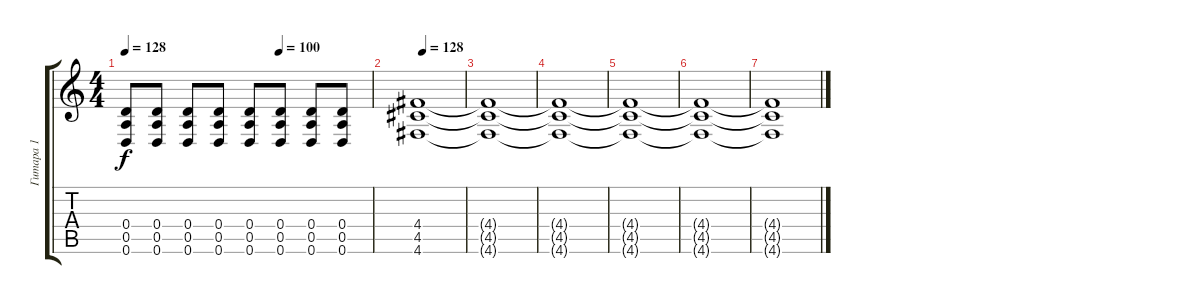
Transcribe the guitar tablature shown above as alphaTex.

\track ("Гитара 1" "Гитара 1") {instrument acousticguitarnylon}
\staff {score tabs}
\tuning (E4 B3 G3 D3 A2 D2) {hide}
\ts (4 4)
\tempo 128
\tempo (100 0.625)
\clef g2
\ks c
(0.4 0.5 0.6).8{dy f} (0.4 0.5 0.6).8 (0.4 0.5 0.6).8 (0.4 0.5 0.6).8 (0.4 0.5 0.6).8 (0.4 0.5 0.6).8 (0.4 0.5 0.6).8 (0.4 0.5 0.6).8 |
\tempo (128 0.125)
(4.4 4.5 4.6).1 |
(4.4{t} 4.5{t} 4.6{t}).1 |
(4.4{t} 4.5{t} 4.6{t}).1 |
(4.4{t} 4.5{t} 4.6{t}).1{volume 0} |
(4.4{t} 4.5{t} 4.6{t}).1 |
(4.4{t} 4.5{t} 4.6{t}).1
